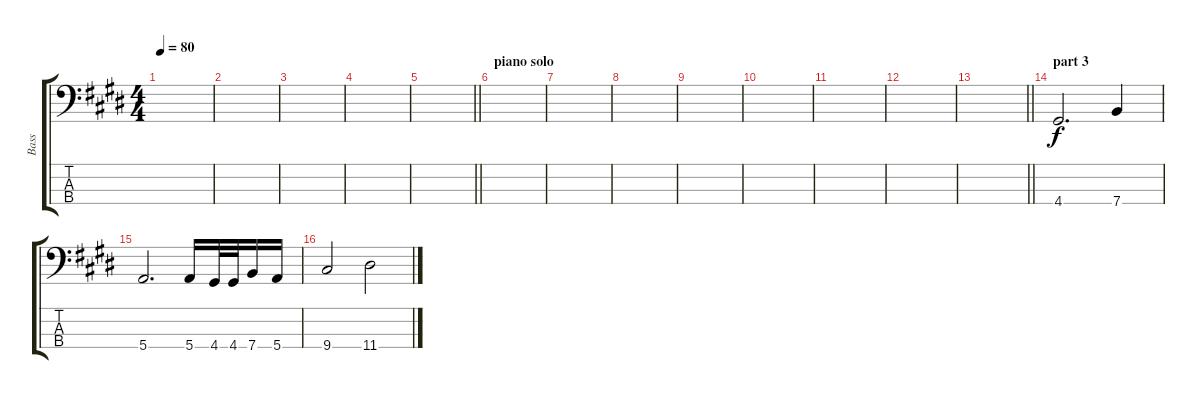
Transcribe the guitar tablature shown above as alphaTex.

\track ("Bass" "Bass") {instrument electricbasspick}
\staff {score tabs}
\tuning (G2 D2 A1 E1) {hide}
\ts (4 4)
\tempo 80
\clef f4
\ks e
|
|
|
|
\barLineRight lightlight
|
\section ("" "piano solo")
|
|
|
|
|
|
|
\barLineRight lightlight
|
\section ("" "part 3")
4.4.2{d} 7.4.4 |
5.4.2{d} 5.4.16 4.4.32 4.4.32 7.4.16 5.4.16 |
9.4.2 11.4.2
